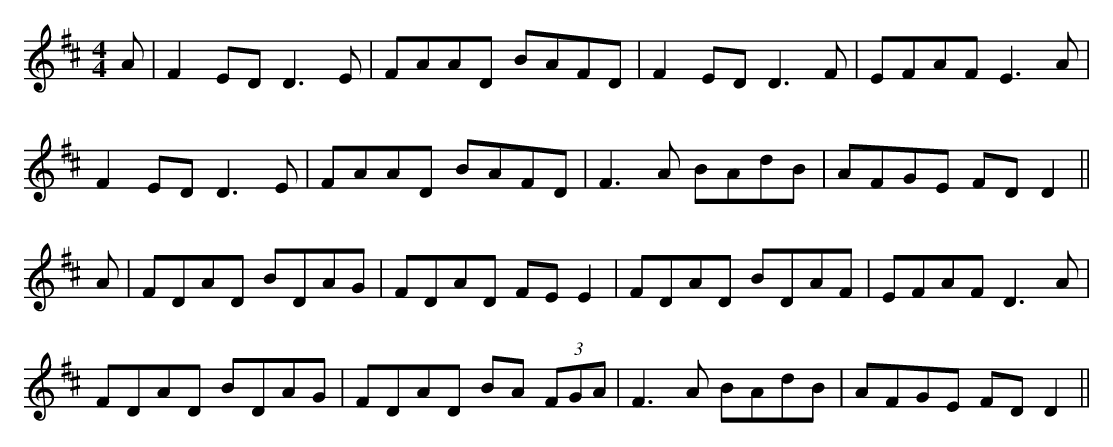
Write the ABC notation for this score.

X:1
M:4/4
K:D
A|F2ED D3E|FAAD BAFD|F2 ED D3F|EFAF E3A|
F2 ED D3E|FAAD BAFD|F3A BAdB|AFGE FD D2||
A|FDAD BDAG|FDAD FE E2|FDAD BDAF|EFAF D3A|
FDAD BDAG|FDAD BA (3FGA|F3A BAdB|AFGE FD D2||
